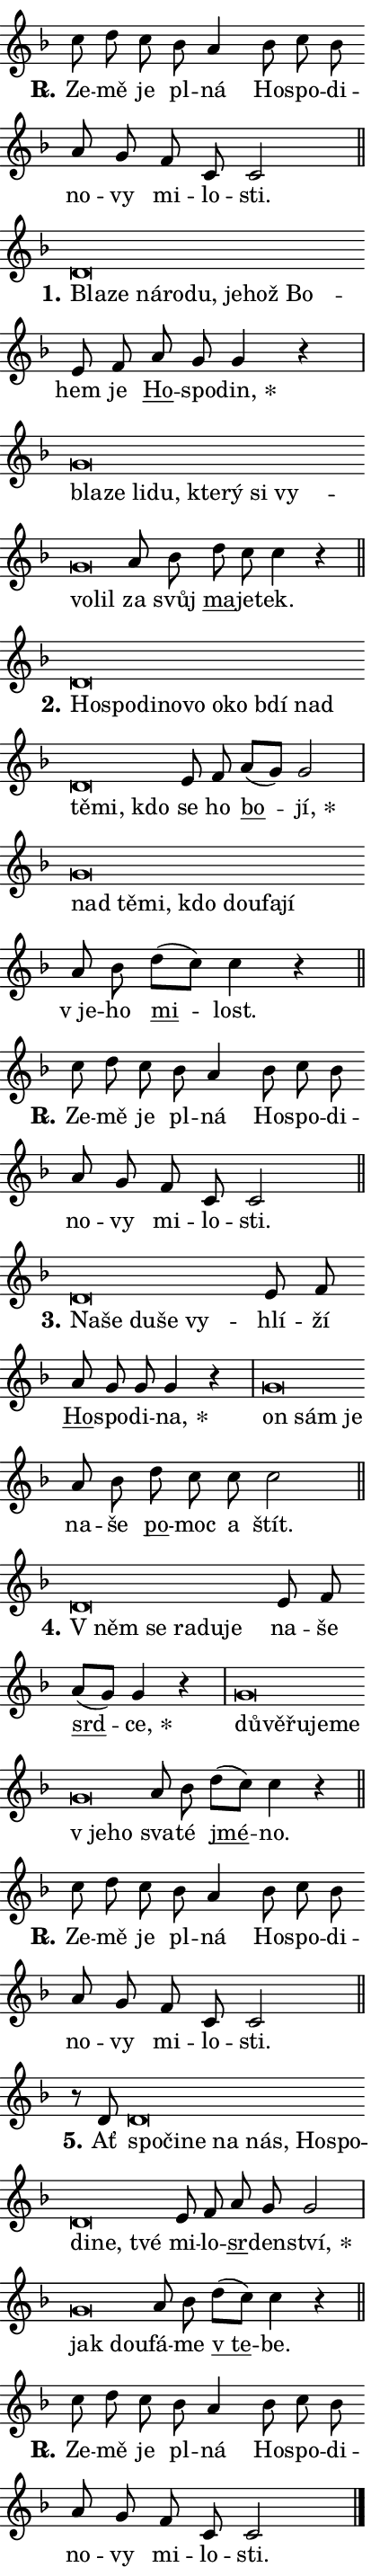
\version "2.24.0"
\header { tagline = "" }
\paper {
  indent = 0\cm
  top-margin = 0\cm
  right-margin = 0.13\cm % to fit lyric hyphens
  bottom-margin = 0\cm
  left-margin = 0\cm
  paper-width = 7\cm
  page-breaking = #ly:one-page-breaking
  system-system-spacing.basic-distance = #11
  score-system-spacing.basic-distance = #11
  ragged-last = ##f
}


%% Author: Thomas Morley
%% https://lists.gnu.org/archive/html/lilypond-user/2020-05/msg00002.html
#(define (line-position grob)
"Returns position of @var[grob} in current system:
   @code{'start}, if at first time-step
   @code{'end}, if at last time-step
   @code{'middle} otherwise
"
  (let* ((col (ly:item-get-column grob))
         (ln (ly:grob-object col 'left-neighbor))
         (rn (ly:grob-object col 'right-neighbor))
         (col-to-check-left (if (ly:grob? ln) ln col))
         (col-to-check-right (if (ly:grob? rn) rn col))
         (break-dir-left
           (and
             (ly:grob-property col-to-check-left 'non-musical #f)
             (ly:item-break-dir col-to-check-left)))
         (break-dir-right
           (and
             (ly:grob-property col-to-check-right 'non-musical #f)
             (ly:item-break-dir col-to-check-right))))
        (cond ((eqv? 1 break-dir-left) 'start)
              ((eqv? -1 break-dir-right) 'end)
              (else 'middle))))

#(define (tranparent-at-line-position vctor)
  (lambda (grob)
  "Relying on @code{line-position} select the relevant enry from @var{vctor}.
Used to determine transparency,"
    (case (line-position grob)
      ((end) (not (vector-ref vctor 0)))
      ((middle) (not (vector-ref vctor 1)))
      ((start) (not (vector-ref vctor 2))))))

noteHeadBreakVisibility =
#(define-music-function (break-visibility)(vector?)
"Makes @code{NoteHead}s transparent relying on @var{break-visibility}"
#{
  \override NoteHead.transparent =
    #(tranparent-at-line-position break-visibility)
#})

#(define delete-ledgers-for-transparent-note-heads
  (lambda (grob)
    "Reads whether a @code{NoteHead} is transparent.
If so this @code{NoteHead} is removed from @code{'note-heads} from
@var{grob}, which is supposed to be @code{LedgerLineSpanner}.
As a result ledgers are not printed for this @code{NoteHead}"
    (let* ((nhds-array (ly:grob-object grob 'note-heads))
           (nhds-list
             (if (ly:grob-array? nhds-array)
                 (ly:grob-array->list nhds-array)
                 '()))
           ;; Relies on the transparent-property being done before
           ;; Staff.LedgerLineSpanner.after-line-breaking is executed.
           ;; This is fragile ...
           (to-keep
             (remove
               (lambda (nhd)
                 (ly:grob-property nhd 'transparent #f))
               nhds-list)))
      ;; TODO find a better method to iterate over grob-arrays, similiar
      ;; to filter/remove etc for lists
      ;; For now rebuilt from scratch
      (set! (ly:grob-object grob 'note-heads)  '())
      (for-each
        (lambda (nhd)
          (ly:pointer-group-interface::add-grob grob 'note-heads nhd))
        to-keep))))

squashNotes = {
  \override NoteHead.X-extent = #'(-0.2 . 0.2)
  \override NoteHead.Y-extent = #'(-0.75 . 0)
  \override NoteHead.stencil =
    #(lambda (grob)
       (let ((pos (ly:grob-property grob 'staff-position)))
         (begin
           (if (< pos -7) (display "ERROR: Lower brevis then expected\n") (display "OK: Expected brevis position\n"))
           (if (<= pos -6) ly:text-interface::print ly:note-head::print))))
}
unSquashNotes = {
  \revert NoteHead.X-extent
  \revert NoteHead.Y-extent
  \revert NoteHead.stencil
}

hideNotes = \noteHeadBreakVisibility #begin-of-line-visible
unHideNotes = \noteHeadBreakVisibility #all-visible

% work-around for resetting accidentals
% https://lilypond.org/doc/v2.23/Documentation/notation/displaying-rhythms#unmetered-music
cadenzaMeasure = {
  \cadenzaOff
  \partial 1024 s1024
  \cadenzaOn
}

#(define-markup-command (accent layout props text) (markup?)
  "Underline accented syllable"
  (interpret-markup layout props
    #{\markup \override #'(offset . 4.3) \underline { #text }#}))

responsum = \markup \concat {
  "R" \hspace #-1.05 \path #0.1 #'((moveto 0 0.07) (lineto 0.9 0.8)) \hspace #0.05 "."
}

spaceSize = #0.6828661417322834 % exact space size for TeX Gyre Schola

\layout {
  \context {
    \Staff
    \remove "Time_signature_engraver"
    \override LedgerLineSpanner.after-line-breaking = #delete-ledgers-for-transparent-note-heads
  }
  \context {
    \Lyrics {
      \override LyricSpace.minimum-distance = \spaceSize
      \override LyricText.font-name = #"TeX Gyre Schola"
      \override LyricText.font-size = 1
      \override StanzaNumber.font-name = #"TeX Gyre Schola Bold"
      \override StanzaNumber.font-size = 1
    }
  }
  \context {
    \Score 
    \override NoteHead.text =
      #(lambda (grob) 
        (let ((pos (ly:grob-property grob 'staff-position)))
          #{\markup {
            \combine
              \halign #-0.55 \raise #(if (= pos -6) 0 0.5) \override #'(thickness . 2) \draw-line #'(3.2 . 0)
              \musicglyph "noteheads.sM1"
          }#}))
  }
}

% magnetic-lyrics.ily
%
%   written by
%     Jean Abou Samra <jean@abou-samra.fr>
%     Werner Lemberg <wl@gnu.org>
%
%   adapted by
%     Jiri Hon <jiri.hon@gmail.com>
%
% Version 2022-Apr-15

% https://www.mail-archive.com/lilypond-user@gnu.org/msg149350.html

#(define (Left_hyphen_pointer_engraver context)
   "Collect syllable-hyphen-syllable occurrences in lyrics and store
them in properties.  This engraver only looks to the left.  For
example, if the lyrics input is @code{foo -- bar}, it does the
following.

@itemize @bullet
@item
Set the @code{text} property of the @code{LyricHyphen} grob between
@q{foo} and @q{bar} to @code{foo}.

@item
Set the @code{left-hyphen} property of the @code{LyricText} grob with
text @q{foo} to the @code{LyricHyphen} grob between @q{foo} and
@q{bar}.
@end itemize

Use this auxiliary engraver in combination with the
@code{lyric-@/text::@/apply-@/magnetic-@/offset!} hook."
   (let ((hyphen #f)
         (text #f))
     (make-engraver
      (acknowledgers
       ((lyric-syllable-interface engraver grob source-engraver)
        (set! text grob)))
      (end-acknowledgers
       ((lyric-hyphen-interface engraver grob source-engraver)
        ;(when (not (grob::has-interface grob 'lyric-space-interface))
          (set! hyphen grob)));)
      ((stop-translation-timestep engraver)
       (when (and text hyphen)
         (ly:grob-set-object! text 'left-hyphen hyphen))
       (set! text #f)
       (set! hyphen #f)))))

#(define (lyric-text::apply-magnetic-offset! grob)
   "If the space between two syllables is less than the value in
property @code{LyricText@/.details@/.squash-threshold}, move the right
syllable to the left so that it gets concatenated with the left
syllable.

Use this function as a hook for
@code{LyricText@/.after-@/line-@/breaking} if the
@code{Left_@/hyphen_@/pointer_@/engraver} is active."
   (let ((hyphen (ly:grob-object grob 'left-hyphen #f)))
     (when hyphen
       (let ((left-text (ly:spanner-bound hyphen LEFT)))
         (when (grob::has-interface left-text 'lyric-syllable-interface)
           (let* ((common (ly:grob-common-refpoint grob left-text X))
                  (this-x-ext (ly:grob-extent grob common X))
                  (left-x-ext
                   (begin
                     ;; Trigger magnetism for left-text.
                     (ly:grob-property left-text 'after-line-breaking)
                     (ly:grob-extent left-text common X)))
                  ;; `delta` is the gap width between two syllables.
                  (delta (- (interval-start this-x-ext)
                            (interval-end left-x-ext)))
                  (details (ly:grob-property grob 'details))
                  (threshold (assoc-get 'squash-threshold details 0.2)))
             (when (< delta threshold)
               (let* (;; We have to manipulate the input text so that
                      ;; ligatures crossing syllable boundaries are not
                      ;; disabled.  For languages based on the Latin
                      ;; script this is essentially a beautification.
                      ;; However, for non-Western scripts it can be a
                      ;; necessity.
                      (lt (ly:grob-property left-text 'text))
                      (rt (ly:grob-property grob 'text))
                      (is-space (grob::has-interface hyphen 'lyric-space-interface))
                      (space (if is-space " " ""))
                      (extra-delta (if is-space spaceSize 0))
                      ;; Append new syllable.
                      (ltrt-space (if (and (string? lt) (string? rt))
                                (string-append lt space rt)
                                (make-concat-markup (list lt space rt))))
                      ;; Right-align `ltrt` to the right side.
                      (ltrt-space-markup (grob-interpret-markup
                               grob
                               (make-translate-markup
                                (cons (interval-length this-x-ext) 0)
                                (make-right-align-markup ltrt-space)))))
                 (begin
                   ;; Don't print `left-text`.
                   (ly:grob-set-property! left-text 'stencil #f)
                   ;; Set text and stencil (which holds all collected
                   ;; syllables so far) and shift it to the left.
                   (ly:grob-set-property! grob 'text ltrt-space)
                   (ly:grob-set-property! grob 'stencil ltrt-space-markup)
                   (ly:grob-translate-axis! grob (- (- delta extra-delta)) X))))))))))


#(define (lyric-hyphen::displace-bounds-first grob)
   ;; Make very sure this callback isn't triggered too early.
   (let ((left (ly:spanner-bound grob LEFT))
         (right (ly:spanner-bound grob RIGHT)))
     (ly:grob-property left 'after-line-breaking)
     (ly:grob-property right 'after-line-breaking)
     (ly:lyric-hyphen::print grob)))

squashThreshold = #0.4

\layout {
  \context {
    \Lyrics
    \consists #Left_hyphen_pointer_engraver
    \override LyricText.after-line-breaking =
      #lyric-text::apply-magnetic-offset!
    \override LyricHyphen.stencil = #lyric-hyphen::displace-bounds-first
    \override LyricText.details.squash-threshold = \squashThreshold
    \override LyricHyphen.minimum-distance = 0
    \override LyricHyphen.minimum-length = \squashThreshold
  }
}

squashText = \override LyricText.details.squash-threshold = 9999
unSquashText = \override LyricText.details.squash-threshold = \squashThreshold

leftText = \override LyricText.self-alignment-X = #LEFT
unLeftText = \revert LyricText.self-alignment-X

starOffset = #(lambda (grob) 
                (let ((x_offset (ly:self-alignment-interface::aligned-on-x-parent grob)))
                  (if (= x_offset 0) 0 (+ x_offset 1.2))))

star = #(define-music-function (syllable)(string?)
"Append star separator at the end of a syllable"
#{
  \once \override LyricText.X-offset = #starOffset
  \lyricmode { \markup {
    #syllable
    \override #'((font-name . "TeX Gyre Schola Bold")) \hspace #0.2 \lower #0.65 \larger "*"
  } }
#})

starAccent = #(define-music-function (syllable)(string?)
"Append star separator at the end of a syllable and make accent"
#{
  \once \override LyricText.X-offset = #starOffset
  \lyricmode { \markup {
    \accent #syllable
    \override #'((font-name . "TeX Gyre Schola Bold")) \hspace #0.2 \lower #0.65 \larger "*"
  } }
#})

breath = #(define-music-function (syllable)(string?)
"Append breathing indicator at the end of a syllable"
#{
  \lyricmode { \markup { #syllable "+" } }
#})

optionalBreath = #(define-music-function (syllable)(string?)
"Append optional breathing indicator at the end of a syllable"
#{
  \lyricmode { \markup { #syllable "(+)" } }
#})


\score {
    <<
        \new Voice = "melody" { \cadenzaOn \key f \major \relative { c''8 d c bes a4 \bar "" bes8 c bes \bar "" a g \bar "" f c c2 \cadenzaMeasure \bar "||" \break } }
        \new Lyrics \lyricsto "melody" { \lyricmode { \set stanza = \responsum
Ze -- mě je pl -- ná Ho -- spo -- di -- no -- vy mi -- lo -- sti. } }
    >>
    \layout {}
}

\score {
    <<
        \new Voice = "melody" { \cadenzaOn \key f \major \relative { \squashNotes d'\breve*1/16 \hideNotes \breve*1/16 \bar "" \breve*1/16 \bar "" \breve*1/16 \bar "" \breve*1/16 \bar "" \breve*1/16 \bar "" \breve*1/16 \breve*1/16 \bar "" \unHideNotes \unSquashNotes e8 f \bar "" a g g4 r \cadenzaMeasure \bar "|" \squashNotes g\breve*1/16 \hideNotes \breve*1/16 \bar "" \breve*1/16 \bar "" \breve*1/16 \bar "" \breve*1/16 \bar "" \breve*1/16 \bar "" \breve*1/16 \bar "" \breve*1/16 \bar "" \breve*1/16 \breve*1/16 \bar "" \unHideNotes \unSquashNotes a8 bes \bar "" d c c4 r \cadenzaMeasure \bar "||" \break } }
        \new Lyrics \lyricsto "melody" { \lyricmode { \set stanza = "1."
\leftText Bla -- \squashText ze ná -- ro -- du, je -- hož Bo -- \unLeftText \unSquashText hem je \markup \accent Ho -- spo -- \star din, \leftText bla -- \squashText ze li -- du, kte -- rý si vy -- vo -- lil \unLeftText \unSquashText za svůj \markup \accent ma -- je -- tek. } }
    >>
    \layout {}
}

\score {
    <<
        \new Voice = "melody" { \cadenzaOn \key f \major \relative { \squashNotes d'\breve*1/16 \hideNotes \breve*1/16 \bar "" \breve*1/16 \bar "" \breve*1/16 \bar "" \breve*1/16 \bar "" \breve*1/16 \bar "" \breve*1/16 \bar "" \breve*1/16 \bar "" \breve*1/16 \bar "" \breve*1/16 \bar "" \breve*1/16 \breve*1/16 \bar "" \unHideNotes \unSquashNotes e8 f \bar "" a[( g)] g2 \cadenzaMeasure \bar "|" \squashNotes g\breve*1/16 \hideNotes \breve*1/16 \bar "" \breve*1/16 \bar "" \breve*1/16 \bar "" \breve*1/16 \bar "" \breve*1/16 \breve*1/16 \bar "" \unHideNotes \unSquashNotes a8 bes \bar "" d[( c)] c4 r \cadenzaMeasure \bar "||" \break } }
        \new Lyrics \lyricsto "melody" { \lyricmode { \set stanza = "2."
\leftText Ho -- \squashText spo -- di -- no -- vo o -- ko bdí nad tě -- mi, kdo \unLeftText \unSquashText se ho \markup \accent bo -- \star jí, \leftText nad \squashText tě -- mi, kdo dou -- fa -- jí \unLeftText \unSquashText "v je" -- ho \markup \accent mi -- lost. } }
    >>
    \layout {}
}

\score {
    <<
        \new Voice = "melody" { \cadenzaOn \key f \major \relative { c''8 d c bes a4 \bar "" bes8 c bes \bar "" a g \bar "" f c c2 \cadenzaMeasure \bar "||" \break } }
        \new Lyrics \lyricsto "melody" { \lyricmode { \set stanza = \responsum
Ze -- mě je pl -- ná Ho -- spo -- di -- no -- vy mi -- lo -- sti. } }
    >>
    \layout {}
}

\score {
    <<
        \new Voice = "melody" { \cadenzaOn \key f \major \relative { \squashNotes d'\breve*1/16 \hideNotes \breve*1/16 \bar "" \breve*1/16 \bar "" \breve*1/16 \breve*1/16 \bar "" \unHideNotes \unSquashNotes e8 f \bar "" a g g g4 r \cadenzaMeasure \bar "|" \squashNotes g\breve*1/16 \hideNotes \breve*1/16 \breve*1/16 \bar "" \unHideNotes \unSquashNotes a8 bes \bar "" d c c c2 \cadenzaMeasure \bar "||" \break } }
        \new Lyrics \lyricsto "melody" { \lyricmode { \set stanza = "3."
\leftText Na -- \squashText še du -- še vy -- \unLeftText \unSquashText hlí -- ží \markup \accent Ho -- spo -- di -- \star na, \leftText on \squashText sám je \unLeftText \unSquashText na -- še \markup \accent po -- moc a štít. } }
    >>
    \layout {}
}

\score {
    <<
        \new Voice = "melody" { \cadenzaOn \key f \major \relative { \squashNotes d'\breve*1/16 \hideNotes \breve*1/16 \bar "" \breve*1/16 \bar "" \breve*1/16 \breve*1/16 \bar "" \unHideNotes \unSquashNotes e8 f \bar "" a[( g)] g4 r \cadenzaMeasure \bar "|" \squashNotes g\breve*1/16 \hideNotes \breve*1/16 \bar "" \breve*1/16 \bar "" \breve*1/16 \bar "" \breve*1/16 \bar "" \breve*1/16 \breve*1/16 \bar "" \unHideNotes \unSquashNotes a8 bes \bar "" d[( c)] c4 r \cadenzaMeasure \bar "||" \break } }
        \new Lyrics \lyricsto "melody" { \lyricmode { \set stanza = "4."
\leftText "V něm" \squashText se ra -- du -- je \unLeftText \unSquashText na -- še \markup \accent srd -- \star ce, \leftText dů -- \squashText vě -- řu -- je -- me "v je" -- ho \unLeftText \unSquashText sva -- té \markup \accent jmé -- no. } }
    >>
    \layout {}
}

\score {
    <<
        \new Voice = "melody" { \cadenzaOn \key f \major \relative { c''8 d c bes a4 \bar "" bes8 c bes \bar "" a g \bar "" f c c2 \cadenzaMeasure \bar "||" \break } }
        \new Lyrics \lyricsto "melody" { \lyricmode { \set stanza = \responsum
Ze -- mě je pl -- ná Ho -- spo -- di -- no -- vy mi -- lo -- sti. } }
    >>
    \layout {}
}

\score {
    <<
        \new Voice = "melody" { \cadenzaOn \key f \major \relative { r8 d'8 \squashNotes d\breve*1/16 \hideNotes \breve*1/16 \bar "" \breve*1/16 \bar "" \breve*1/16 \bar "" \breve*1/16 \bar "" \breve*1/16 \bar "" \breve*1/16 \bar "" \breve*1/16 \bar "" \breve*1/16 \breve*1/16 \bar "" \unHideNotes \unSquashNotes e8 f \bar "" a g g2 \cadenzaMeasure \bar "|" \squashNotes g\breve*1/16 \hideNotes \breve*1/16 \bar "" \unHideNotes \unSquashNotes a8 bes \bar "" d[( c)] c4 r \cadenzaMeasure \bar "||" \break } }
        \new Lyrics \lyricsto "melody" { \lyricmode { \set stanza = "5."
Ať \leftText spo -- \squashText či -- ne na nás, Ho -- spo -- di -- ne, tvé \unLeftText \unSquashText mi -- lo -- \markup \accent sr -- den -- \star ství, \leftText jak \squashText dou -- \unLeftText \unSquashText fá -- me \markup \accent "v te" -- be. } }
    >>
    \layout {}
}

\score {
    <<
        \new Voice = "melody" { \cadenzaOn \key f \major \relative { c''8 d c bes a4 \bar "" bes8 c bes \bar "" a g \bar "" f c c2 \cadenzaMeasure \bar "||" \break } \bar "|." }
        \new Lyrics \lyricsto "melody" { \lyricmode { \set stanza = \responsum
Ze -- mě je pl -- ná Ho -- spo -- di -- no -- vy mi -- lo -- sti. } }
    >>
    \layout {}
}
